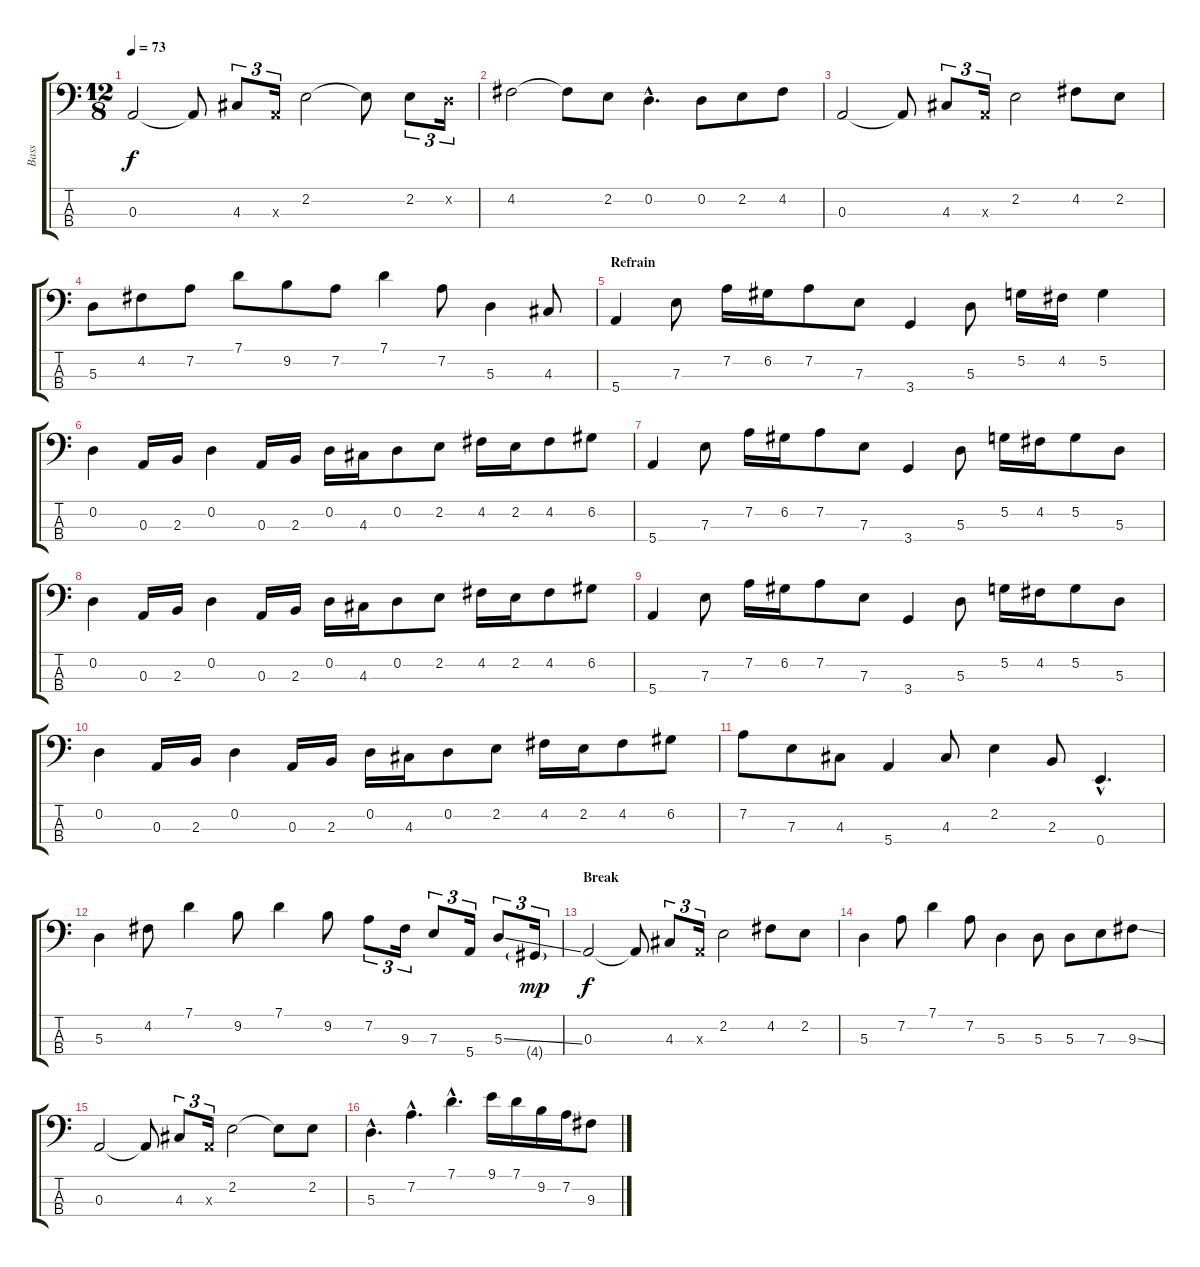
\track ("Bass" "Bass") {instrument electricbassfinger}
\staff {score tabs}
\tuning (G2 D2 A1 E1) {hide}
\ts (12 8)
\tempo 73
\clef f4
\ks c
0.3.2{dy f} 0.3{t}.8 4.3.8{tu (3 2)} 0.3{x}.16{tu (3 2)} 2.2.2 2.2{t}.8 2.2.8{tu (3 2)} 0.2{x}.16{tu (3 2)} |
4.2.2 4.2{t}.8 2.2.8 0.2{hac}.4{d} 0.2.8 2.2.8 4.2.8 |
0.3.2 0.3{t}.8 4.3.8{tu (3 2)} 0.3{x}.16{tu (3 2)} 2.2.2 4.2.8 2.2.8 |
5.3.8 4.2.8 7.2.8 7.1.8 9.2.8 7.2.8 7.1.4 7.2.8 5.3.4 4.3.8 |
\section ("" "Refrain")
5.4.4 7.3.8 7.2.16 6.2.16 7.2.8 7.3.8 3.4.4 5.3.8 5.2.16 4.2.16 5.2.4 |
0.2.4 0.3.16 2.3.16 0.2.4 0.3.16 2.3.16 0.2.16 4.3.16 0.2.8 2.2.8 4.2.16 2.2.16 4.2.8 6.2.8 |
5.4.4 7.3.8 7.2.16 6.2.16 7.2.8 7.3.8 3.4.4 5.3.8 5.2.16 4.2.16 5.2.8 5.3.8 |
0.2.4 0.3.16 2.3.16 0.2.4 0.3.16 2.3.16 0.2.16 4.3.16 0.2.8 2.2.8 4.2.16 2.2.16 4.2.8 6.2.8 |
5.4.4 7.3.8 7.2.16 6.2.16 7.2.8 7.3.8 3.4.4 5.3.8 5.2.16 4.2.16 5.2.8 5.3.8 |
0.2.4 0.3.16 2.3.16 0.2.4 0.3.16 2.3.16 0.2.16 4.3.16 0.2.8 2.2.8 4.2.16 2.2.16 4.2.8 6.2.8 |
7.2.8 7.3.8 4.3.8 5.4.4 4.3.8 2.2.4 2.3.8 0.4{hac}.4{d} |
5.3.4 4.2.8 7.1.4 9.2.8 7.1.4 9.2.8 7.2.8{tu (3 2)} 9.3.16{tu (3 2)} 7.3.8{tu (3 2)} 5.4.16{tu (3 2)} 5.3{ss}.8{tu (3 2)} 4.4{g}.16{tu (3 2) dy mp} |
\section ("" "Break")
0.3.2{dy f} 0.3{t}.8 4.3.8{tu (3 2)} 0.3{x}.16{tu (3 2)} 2.2.2 4.2.8 2.2.8 |
5.3.4 7.2.8 7.1.4 7.2.8 5.3.4 5.3.8 5.3.8 7.3.8 9.3{ss}.8 |
0.3.2 0.3{t}.8 4.3.8{tu (3 2)} 0.3{x}.16{tu (3 2)} 2.2.2 2.2{t}.8 2.2.8 |
5.3{hac}.4{d} 7.2{hac}.4{d} 7.1{hac}.4{d} 9.1.16 7.1.16 9.2.16 7.2.16 9.3{ss}.8
